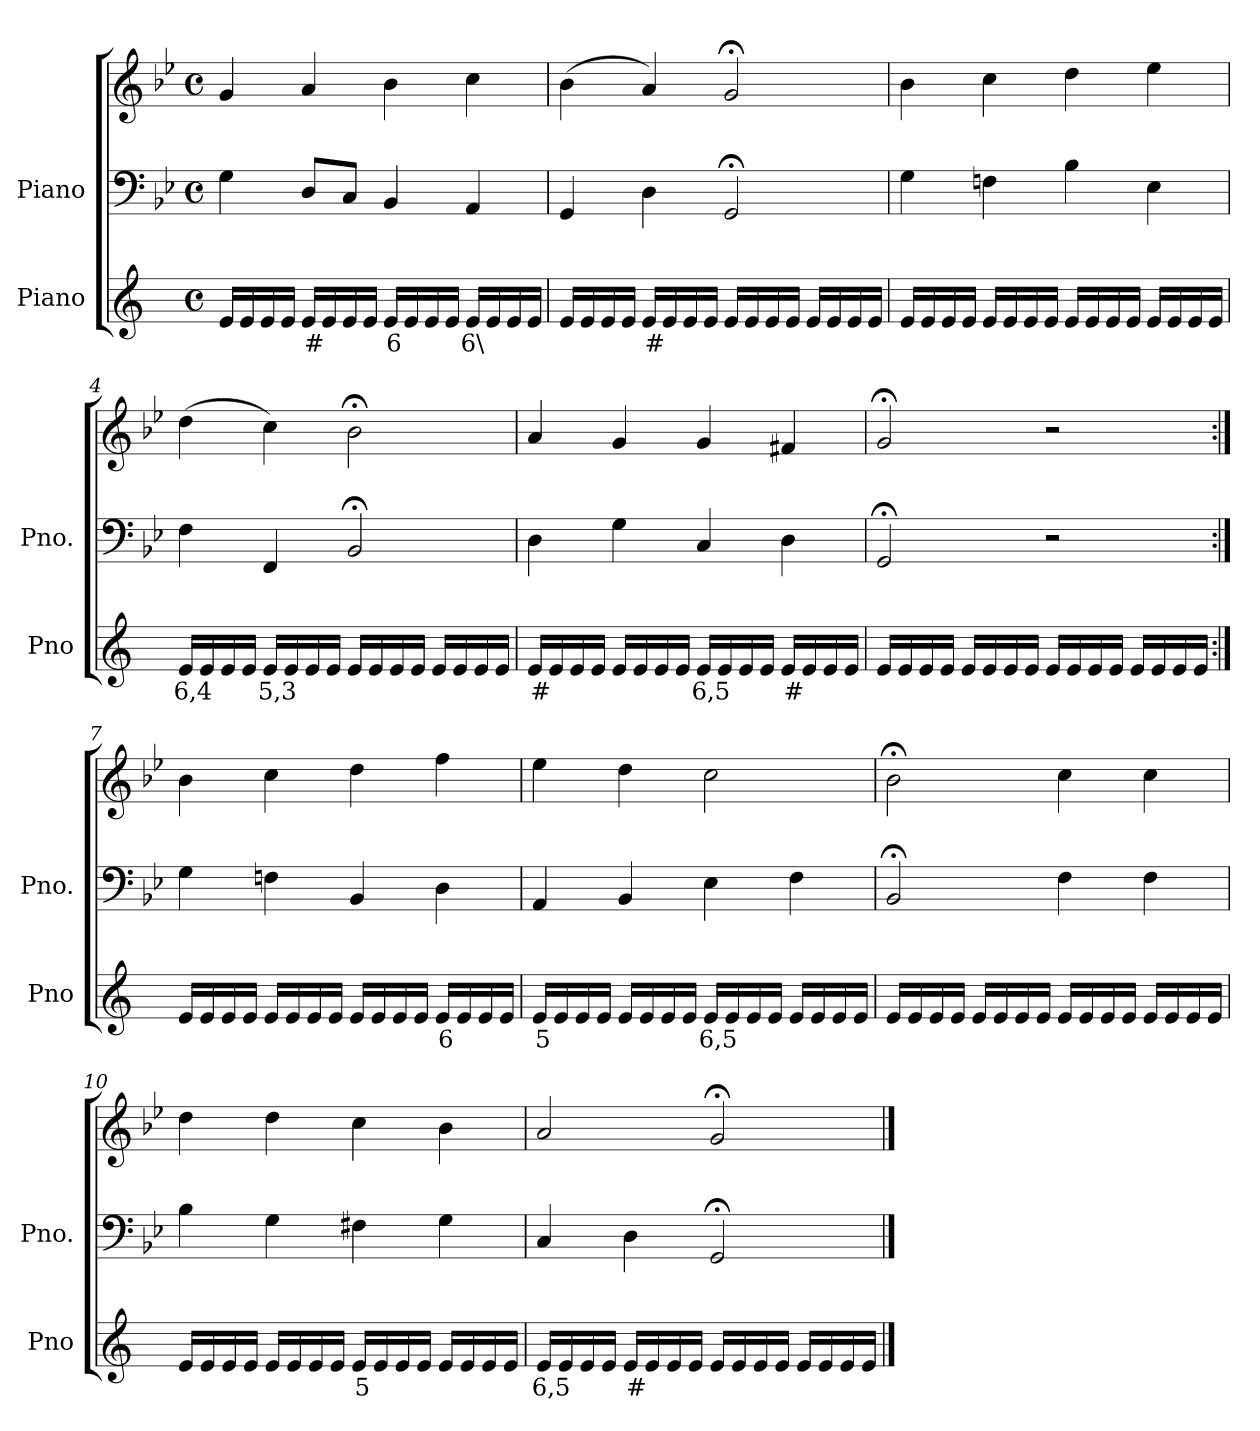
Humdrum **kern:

**kern	**text	**kern	**kern
*part2	*part2	*part1	*part1
*staff3	*staff3	*staff2	*staff1
*I"Piano	*	*I"Piano	*
*I'Pno	*	*I'Pno.	*
*clefG2	*	*clefF4	*clefG2
*k[]	*	*k[b-e-]	*k[b-e-]
*M4/4	*	*M4/4	*M4/4
*met(c)	*	*met(c)	*met(c)
=1	=1	=1	=1
16e/LL	.	4G\	4g/
16e/	.	.	.
16e/	.	.	.
16e/JJ	.	.	.
!	!LO:LY:b	!	!
16e/LL	#	8D/L	4a/
16e/	.	.	.
!	!LO:LY:b	!	!
16e/	_	8C/J	.
16e/JJ	.	.	.
!	!LO:LY:b	!	!
16e/LL	6	4BB-/	4b-\
16e/	.	.	.
16e/	.	.	.
16e/JJ	.	.	.
!	!LO:LY:b	!	!
16e/LL	6\	4AA/	4cc\
16e/	.	.	.
16e/	.	.	.
16e/JJ	.	.	.
=2	=2	=2	=2
16e/LL	.	4GG/	(>4b-\
16e/	.	.	.
16e/	.	.	.
16e/JJ	.	.	.
!	!LO:LY:b	!	!
16e/LL	#	4D\	4a/)
16e/	.	.	.
16e/	.	.	.
16e/JJ	.	.	.
16e/LL	.	2GG;</	2g;</
16e/	.	.	.
16e/	.	.	.
16e/JJ	.	.	.
16e/LL	.	.	.
16e/	.	.	.
16e/	.	.	.
16e/JJ	.	.	.
=3	=3	=3	=3
16e/LL	.	4G\	4b-\
16e/	.	.	.
16e/	.	.	.
16e/JJ	.	.	.
16e/LL	.	4Fn\	4cc\
16e/	.	.	.
16e/	.	.	.
16e/JJ	.	.	.
16e/LL	.	4B-\	4dd\
16e/	.	.	.
16e/	.	.	.
16e/JJ	.	.	.
16e/LL	.	4E-\	4ee-\
16e/	.	.	.
16e/	.	.	.
16e/JJ	.	.	.
=4	=4	=4	=4
!	!LO:LY:b	!	!
16e/LL	6,4	4F\	(>4dd\
16e/	.	.	.
16e/	.	.	.
16e/JJ	.	.	.
!	!LO:LY:b	!	!
16e/LL	5,3	4FF/	4cc\)
16e/	.	.	.
16e/	.	.	.
16e/JJ	.	.	.
16e/LL	.	2BB-;</	2b-;<\
16e/	.	.	.
16e/	.	.	.
16e/JJ	.	.	.
16e/LL	.	.	.
16e/	.	.	.
16e/	.	.	.
16e/JJ	.	.	.
=5	=5	=5	=5
!	!LO:LY:b	!	!
16e/LL	#	4D\	4a/
16e/	.	.	.
16e/	.	.	.
16e/JJ	.	.	.
16e/LL	.	4G\	4g/
16e/	.	.	.
16e/	.	.	.
16e/JJ	.	.	.
!	!LO:LY:b	!	!
16e/LL	6,5	4C/	4g/
16e/	.	.	.
16e/	.	.	.
16e/JJ	.	.	.
!	!LO:LY:b	!	!
16e/LL	#	4D\	4f#X/
16e/	.	.	.
16e/	.	.	.
16e/JJ	.	.	.
=6	=6	=6	=6
16e/LL	.	2GG;</	2g;</
16e/	.	.	.
16e/	.	.	.
16e/JJ	.	.	.
16e/LL	.	.	.
16e/	.	.	.
16e/	.	.	.
16e/JJ	.	.	.
16e/LL	.	2r	2r
16e/	.	.	.
16e/	.	.	.
16e/JJ	.	.	.
16e/LL	.	.	.
16e/	.	.	.
16e/	.	.	.
16e/JJ	.	.	.
=7:|!	=7:|!	=7:|!	=7:|!
16e/LL	.	4G\	4b-\
16e/	.	.	.
16e/	.	.	.
16e/JJ	.	.	.
16e/LL	.	4Fn\	4cc\
16e/	.	.	.
16e/	.	.	.
16e/JJ	.	.	.
16e/LL	.	4BB-/	4dd\
16e/	.	.	.
16e/	.	.	.
16e/JJ	.	.	.
!	!LO:LY:b	!	!
16e/LL	6	4D\	4ff\
16e/	.	.	.
16e/	.	.	.
16e/JJ	.	.	.
=8	=8	=8	=8
!	!LO:LY:b	!	!
16e/LL	5	4AA/	4ee-\
16e/	.	.	.
16e/	.	.	.
16e/JJ	.	.	.
16e/LL	.	4BB-/	4dd\
16e/	.	.	.
16e/	.	.	.
16e/JJ	.	.	.
!	!LO:LY:b	!	!
16e/LL	6,5	4E-\	2cc\
16e/	.	.	.
16e/	.	.	.
16e/JJ	.	.	.
16e/LL	.	4F\	.
16e/	.	.	.
16e/	.	.	.
16e/JJ	.	.	.
=9	=9	=9	=9
16e/LL	.	2BB-;</	2b-;<\
16e/	.	.	.
16e/	.	.	.
16e/JJ	.	.	.
16e/LL	.	.	.
16e/	.	.	.
16e/	.	.	.
16e/JJ	.	.	.
16e/LL	.	4F\	4cc\
16e/	.	.	.
16e/	.	.	.
16e/JJ	.	.	.
16e/LL	.	4F\	4cc\
16e/	.	.	.
16e/	.	.	.
16e/JJ	.	.	.
=10	=10	=10	=10
16e/LL	.	4B-\	4dd\
16e/	.	.	.
16e/	.	.	.
16e/JJ	.	.	.
16e/LL	.	4G\	4dd\
16e/	.	.	.
16e/	.	.	.
16e/JJ	.	.	.
!	!LO:LY:b	!	!
16e/LL	5	4F#X\	4cc\
16e/	.	.	.
16e/	.	.	.
16e/JJ	.	.	.
16e/LL	.	4G\	4b-\
16e/	.	.	.
16e/	.	.	.
16e/JJ	.	.	.
=11	=11	=11	=11
!	!LO:LY:b	!	!
16e/LL	6,5	4C/	2a/
16e/	.	.	.
16e/	.	.	.
16e/JJ	.	.	.
!	!LO:LY:b	!	!
16e/LL	#	4D\	.
16e/	.	.	.
16e/	.	.	.
16e/JJ	.	.	.
16e/LL	.	2GG;</	2g;</
16e/	.	.	.
16e/	.	.	.
16e/JJ	.	.	.
16e/LL	.	.	.
16e/	.	.	.
16e/	.	.	.
16e/JJ	.	.	.
==	==	==	==
*-	*-	*-	*-
